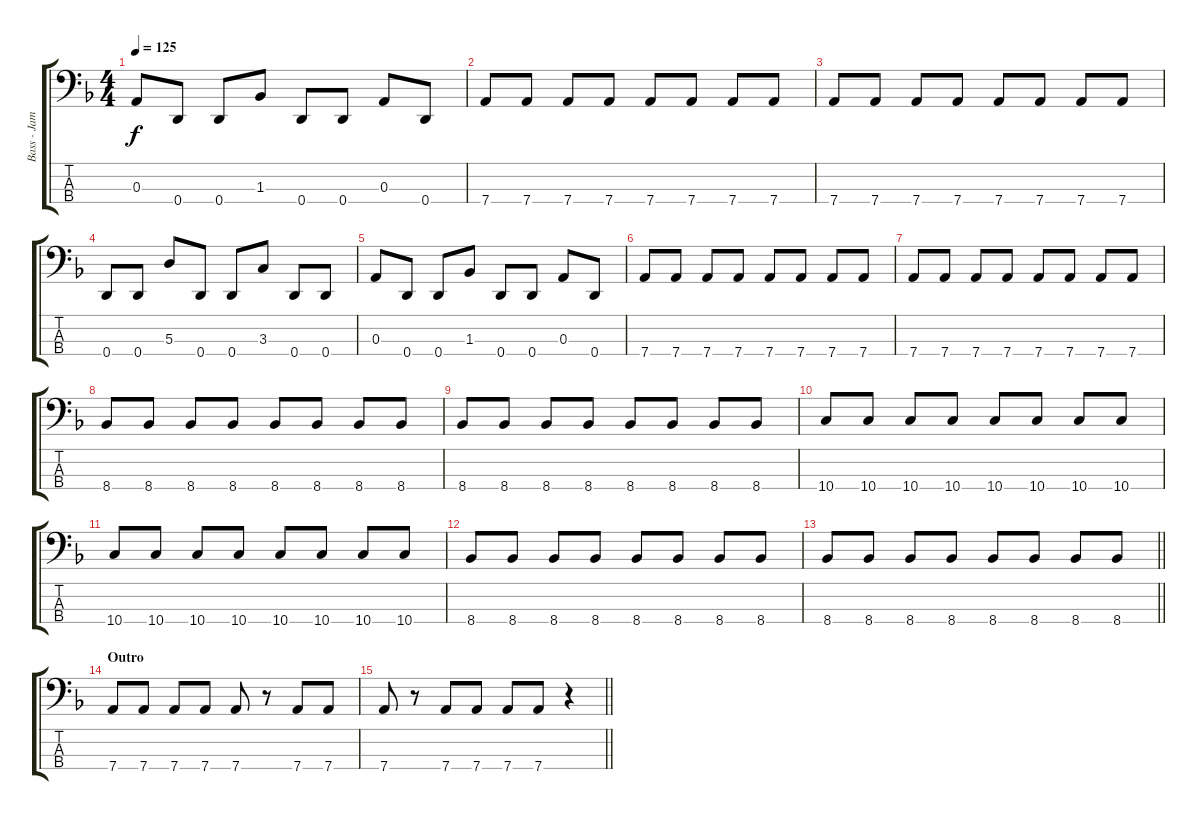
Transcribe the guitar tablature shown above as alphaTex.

\track ("Bass - James Johnston" "Bass - Jam") {instrument electricbassfinger}
\staff {score tabs}
\tuning (G2 D2 A1 D1) {hide}
\ts (4 4)
\tempo 125
\clef f4
\ks dminor
0.3.8{dy f} 0.4.8 0.4.8 1.3.8 0.4.8 0.4.8 0.3.8 0.4.8 |
7.4.8 7.4.8 7.4.8 7.4.8 7.4.8 7.4.8 7.4.8 7.4.8 |
7.4.8 7.4.8 7.4.8 7.4.8 7.4.8 7.4.8 7.4.8 7.4.8 |
0.4.8 0.4.8 5.3.8 0.4.8 0.4.8 3.3.8 0.4.8 0.4.8 |
0.3.8 0.4.8 0.4.8 1.3.8 0.4.8 0.4.8 0.3.8 0.4.8 |
7.4.8 7.4.8 7.4.8 7.4.8 7.4.8 7.4.8 7.4.8 7.4.8 |
7.4.8 7.4.8 7.4.8 7.4.8 7.4.8 7.4.8 7.4.8 7.4.8 |
8.4.8 8.4.8 8.4.8 8.4.8 8.4.8 8.4.8 8.4.8 8.4.8 |
8.4.8 8.4.8 8.4.8 8.4.8 8.4.8 8.4.8 8.4.8 8.4.8 |
10.4.8 10.4.8 10.4.8 10.4.8 10.4.8 10.4.8 10.4.8 10.4.8 |
10.4.8 10.4.8 10.4.8 10.4.8 10.4.8 10.4.8 10.4.8 10.4.8 |
8.4.8 8.4.8 8.4.8 8.4.8 8.4.8 8.4.8 8.4.8 8.4.8 |
\barLineRight lightlight
8.4.8 8.4.8 8.4.8 8.4.8 8.4.8 8.4.8 8.4.8 8.4.8 |
\section ("" "Outro")
7.4.8 7.4.8 7.4.8 7.4.8 7.4.8 r.8 7.4.8 7.4.8 |
\barLineRight lightlight
7.4.8 r.8 7.4.8 7.4.8 7.4.8 7.4.8 r.4
